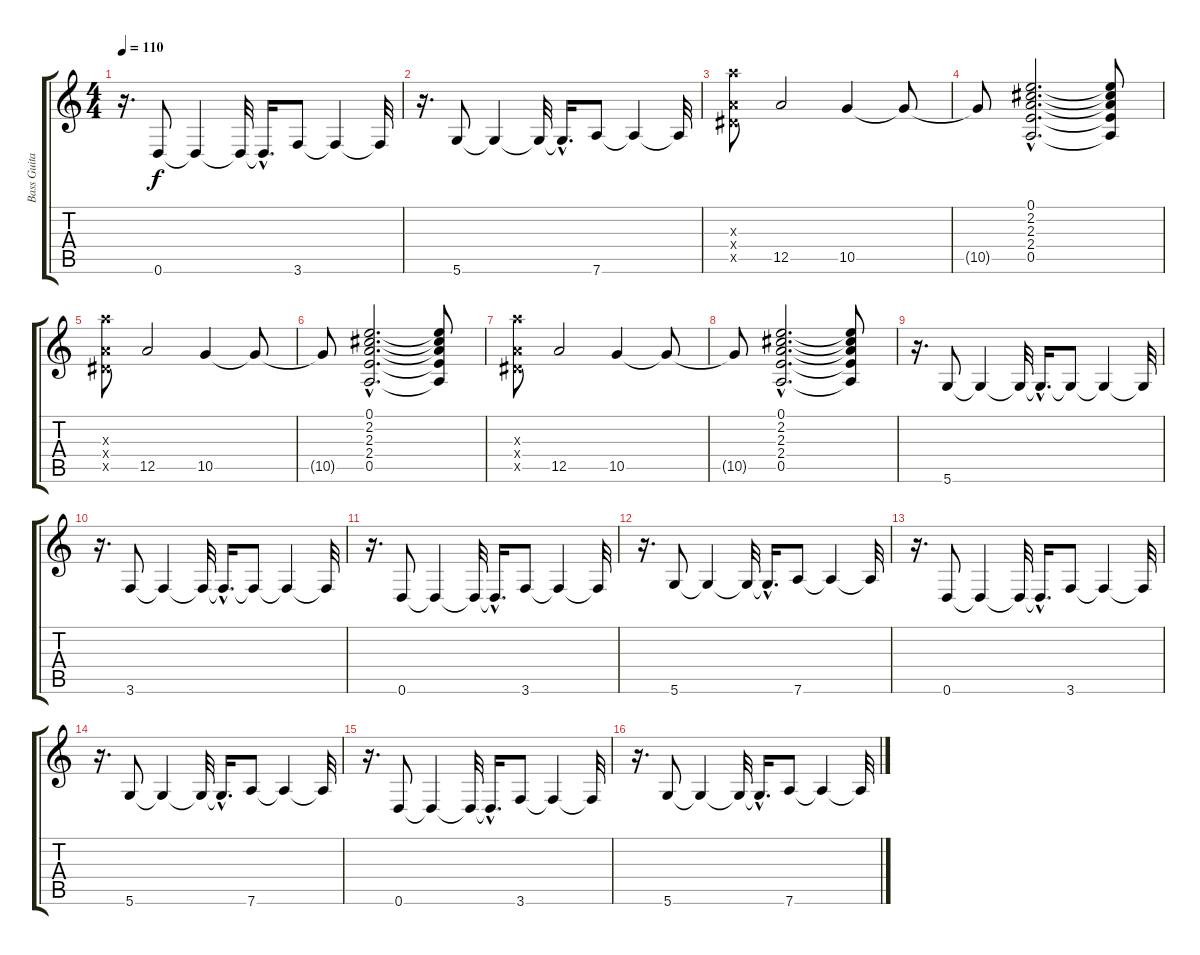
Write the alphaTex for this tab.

\track ("Bass Guitar" "Bass Guita") {instrument acousticguitarnylon}
\staff {score tabs}
\tuning (E4 B3 G3 D3 A2 D2) {hide}
\ts (4 4)
\tempo 110
\clef g2
\ks c
r.16{d dy f} 0.6.8 0.6{t}.4 0.6{t}.32 0.6{hac t}.16{d} 3.6.8 3.6{t}.4 3.6{t}.32 |
r.16{d} 5.6.8 5.6{t}.4 5.6{t}.32 5.6{hac t}.16{d} 7.6.8 7.6{t}.4 7.6{t}.32 |
(14.3{x} 1.4{x} 12.5{x}).8 12.5.2 10.5.4 10.5{t}.8 |
10.5{t}.8 (0.1{hac} 2.2{hac} 2.3{hac} 2.4{hac} 0.5{hac}).2{d} (0.1{t} 2.2{t} 2.3{t} 2.4{t} 0.5{t}).8 |
(14.3{x} 1.4{x} 12.5{x}).8 12.5.2 10.5.4 10.5{t}.8 |
10.5{t}.8 (0.1{hac} 2.2{hac} 2.3{hac} 2.4{hac} 0.5{hac}).2{d} (0.1{t} 2.2{t} 2.3{t} 2.4{t} 0.5{t}).8 |
(14.3{x} 1.4{x} 12.5{x}).8 12.5.2 10.5.4 10.5{t}.8 |
10.5{t}.8 (0.1{hac} 2.2{hac} 2.3{hac} 2.4{hac} 0.5{hac}).2{d} (0.1{t} 2.2{t} 2.3{t} 2.4{t} 0.5{t}).8 |
r.16{d} 5.6.8 5.6{t}.4 5.6{t}.32 5.6{hac t}.16{d} 5.6{t}.8 5.6{t}.4 5.6{t}.32 |
r.16{d} 3.6.8 3.6{t}.4 3.6{t}.32 3.6{hac t}.16{d} 3.6{t}.8 3.6{t}.4 3.6{t}.32 |
r.16{d} 0.6.8 0.6{t}.4 0.6{t}.32 0.6{hac t}.16{d} 3.6.8 3.6{t}.4 3.6{t}.32 |
r.16{d} 5.6.8 5.6{t}.4 5.6{t}.32 5.6{hac t}.16{d} 7.6.8 7.6{t}.4 7.6{t}.32 |
r.16{d} 0.6.8 0.6{t}.4 0.6{t}.32 0.6{hac t}.16{d} 3.6.8 3.6{t}.4 3.6{t}.32 |
r.16{d} 5.6.8 5.6{t}.4 5.6{t}.32 5.6{hac t}.16{d} 7.6.8 7.6{t}.4 7.6{t}.32 |
r.16{d} 0.6.8 0.6{t}.4 0.6{t}.32 0.6{hac t}.16{d} 3.6.8 3.6{t}.4 3.6{t}.32 |
r.16{d} 5.6.8 5.6{t}.4 5.6{t}.32 5.6{hac t}.16{d} 7.6.8 7.6{t}.4 7.6{t}.32
